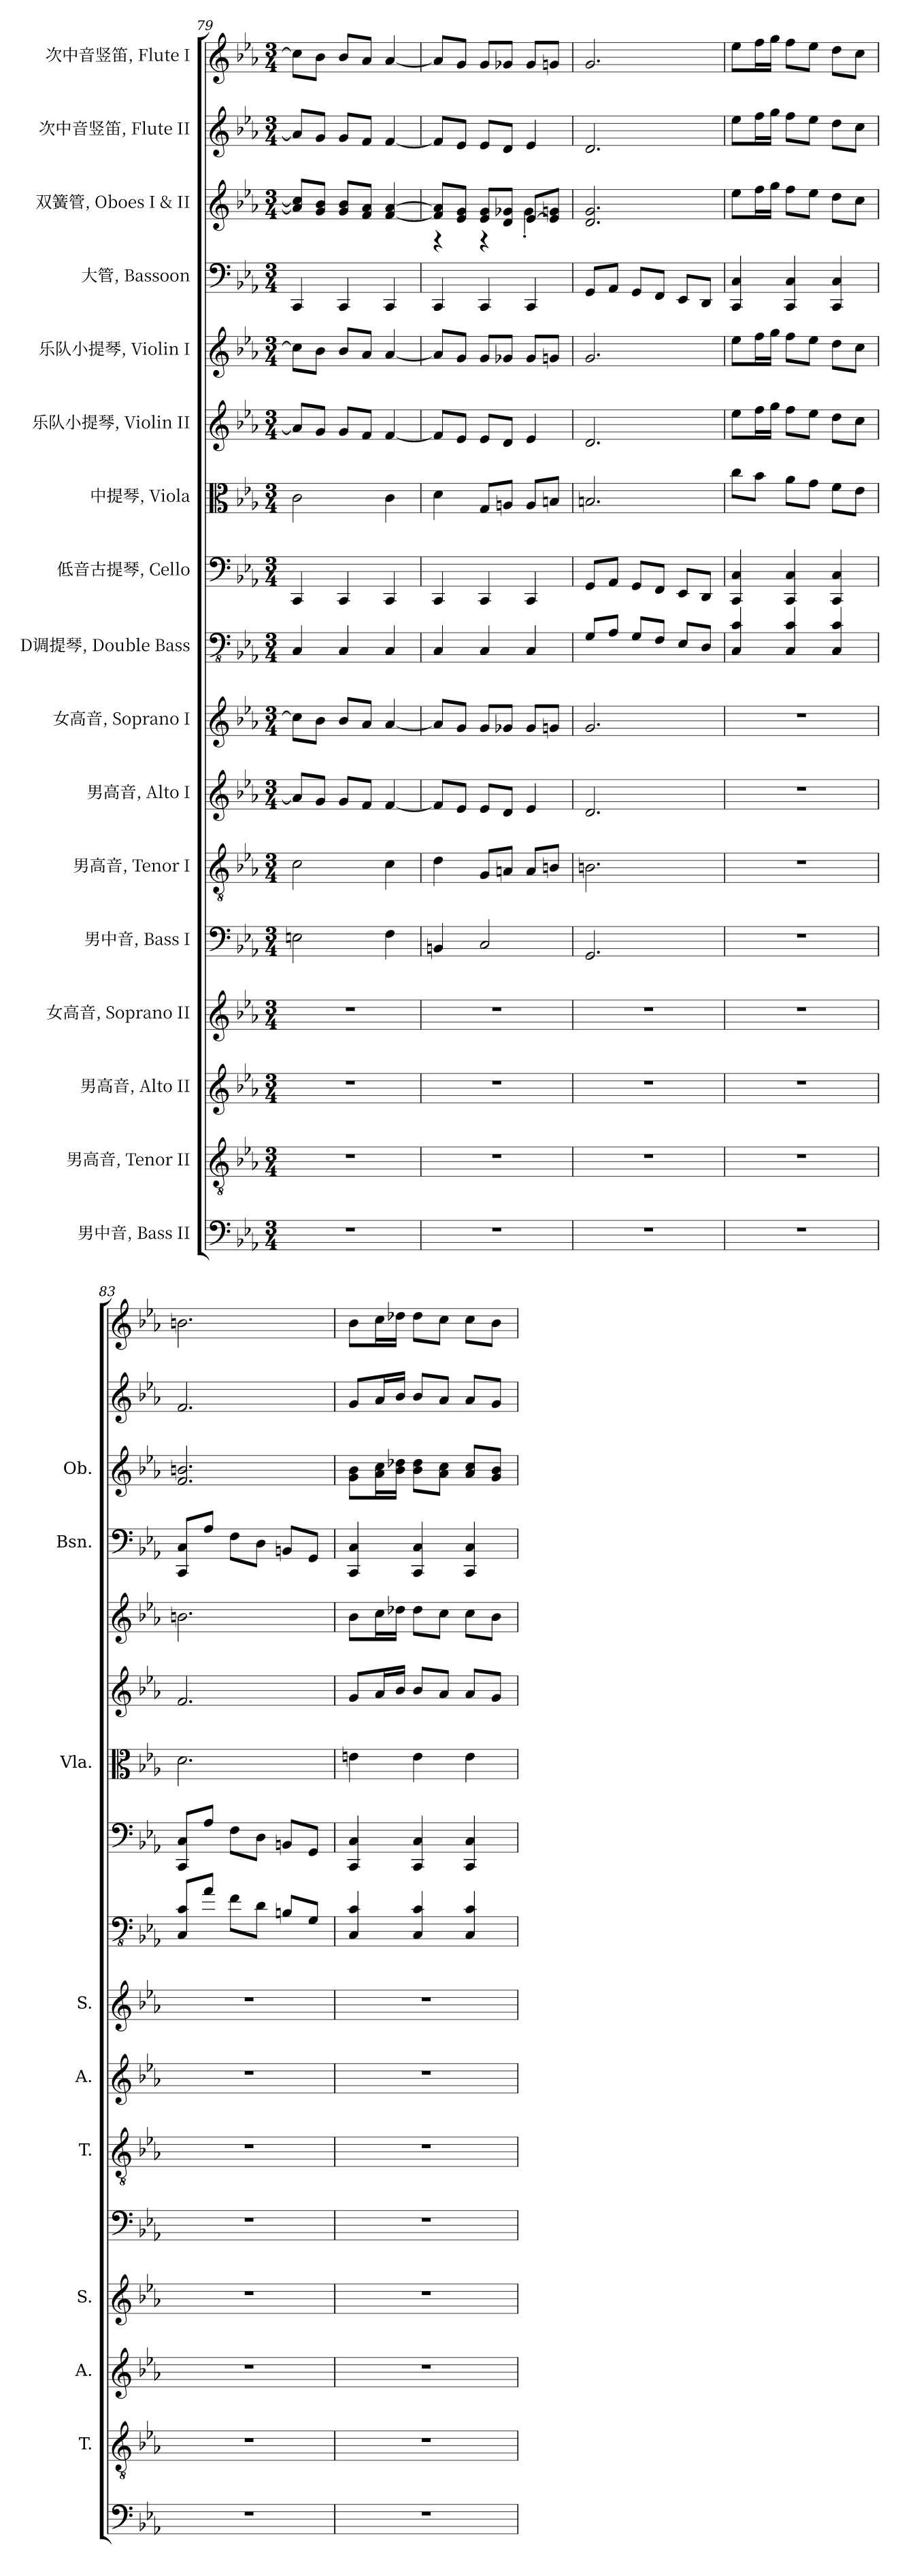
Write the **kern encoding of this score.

**kern	**kern	**kern	**kern	**kern	**kern	**kern	**kern	**kern	**kern	**kern	**kern	**kern	**kern	**kern	**kern	**kern
*part17	*part16	*part15	*part14	*part13	*part12	*part11	*part10	*part9	*part8	*part7	*part6	*part5	*part4	*part3	*part2	*part1
*staff17	*staff16	*staff15	*staff14	*staff13	*staff12	*staff11	*staff10	*staff9	*staff8	*staff7	*staff6	*staff5	*staff4	*staff3	*staff2	*staff1
*I"男中音, Bass II	*I"男高音, Tenor II	*I"男高音, Alto II	*I"女高音, Soprano II	*I"男中音, Bass I	*I"男高音, Tenor I	*I"男高音, Alto I	*I"女高音, Soprano I	*I"D调提琴, Double Bass	*I"低音古提琴, Cello	*I"中提琴, Viola	*I"乐队小提琴, Violin II	*I"乐队小提琴, Violin I	*I"大管, Bassoon	*I"双簧管, Oboes I &amp; II	*I"次中音竖笛, Flute II	*I"次中音竖笛, Flute I
*	*I'T.	*I'A.	*I'S.	*	*I'T.	*I'A.	*I'S.	*	*	*I'Vla.	*	*	*I'Bsn.	*I'Ob.	*	*
*clefF4	*clefGv2	*clefG2	*clefG2	*clefF4	*clefGv2	*clefG2	*clefG2	*clefFv4	*clefF4	*clefC3	*clefG2	*clefG2	*clefF4	*clefG2	*clefG2	*clefG2
*	*	*	*	*	*	*	*	*ITrd7c12	*	*	*	*	*	*	*	*
*k[b-e-a-]	*k[b-e-a-]	*k[b-e-a-]	*k[b-e-a-]	*k[b-e-a-]	*k[b-e-a-]	*k[b-e-a-]	*k[b-e-a-]	*k[b-e-a-]	*k[b-e-a-]	*k[b-e-a-]	*k[b-e-a-]	*k[b-e-a-]	*k[b-e-a-]	*k[b-e-a-]	*k[b-e-a-]	*k[b-e-a-]
*M3/4	*M3/4	*M3/4	*M3/4	*M3/4	*M3/4	*M3/4	*M3/4	*M3/4	*M3/4	*M3/4	*M3/4	*M3/4	*M3/4	*M3/4	*M3/4	*M3/4
=79	=79	=79	=79	=79	=79	=79	=79	=79	=79	=79	=79	=79	=79	=79	=79	=79
2.r	2.r	2.r	2.r	2En\	2c\	8a-/L]	8cc\L]	4CCC/	4CC/	2c\	8a-/L]	8cc\L]	4CC/	8a-/] 8cc/]L	8a-/L]	8cc\L]
.	.	.	.	.	.	8g/J	8b-\J	.	.	.	8g/J	8b-\J	.	8g/ 8b-/J	8g/J	8b-\J
.	.	.	.	.	.	8g/L	8b-/L	4CCC/	4CC/	.	8g/L	8b-/L	4CC/	8g/ 8b-/L	8g/L	8b-/L
.	.	.	.	.	.	8f/J	8a-/J	.	.	.	8f/J	8a-/J	.	8f/ 8a-/J	8f/J	8a-/J
.	.	.	.	4F\	4c\	[4f/	[4a-/	4CCC/	4CC/	4c\	[4f/	[4a-/	4CC/	[4f/ [4a-/	[4f/	[4a-/
!!LO:PB:g=z
=80	=80	=80	=80	=80	=80	=80	=80	=80	=80	=80	=80	=80	=80	=80	=80	=80
*	*	*	*	*	*	*	*	*	*	*	*	*	*	*^	*	*
2.r	2.r	2.r	2.r	4BBn/	4d\	8f/L]	8a-/L]	4CCC/	4CC/	4d\	8f/L]	8a-/L]	4CC/	8f/] 8a-/]L	4r	8f/L]	8a-/L]
.	.	.	.	.	.	8e-/J	8g/J	.	.	.	8e-/J	8g/J	.	8e-/ 8g/J	.	8e-/J	8g/J
.	.	.	.	2C/	8G/L	8e-/L	8g/L	4CCC/	4CC/	8G/L	8e-/L	8g/L	4CC/	8e-/ 8g/L	4r	8e-/L	8g/L
.	.	.	.	.	8An/J	8d/J	8g-X/J	.	.	8An/J	8d/J	8g-X/J	.	8d/ 8g-X/J	.	8d/J	8g-X/J
.	.	.	.	.	8A/L	4e-/	8g-/L	4CCC/	4CC/	8A/L	4e-/	8g-/L	4CC/	[8e-/L	4g-'\	4e-/	8g-/L
.	.	.	.	.	8Bn/J	.	8gn/J	.	.	8Bn/J	.	8gn/J	.	8e-/] 8gn/J	.	.	8gn/J
*	*	*	*	*	*	*	*	*	*	*	*	*	*	*v	*v	*	*
=81	=81	=81	=81	=81	=81	=81	=81	=81	=81	=81	=81	=81	=81	=81	=81	=81
2.r	2.r	2.r	2.r	2.GG/	2.Bn\	2.d/	2.g/	8GGG/L	8GG/L	2.Bn/	2.d/	2.g/	8GG/L	2.d/ 2.g/	2.d/	2.g/
.	.	.	.	.	.	.	.	8AAA-/J	8AA-/J	.	.	.	8AA-/J	.	.	.
.	.	.	.	.	.	.	.	8GGG/L	8GG/L	.	.	.	8GG/L	.	.	.
.	.	.	.	.	.	.	.	8FFF/J	8FF/J	.	.	.	8FF/J	.	.	.
.	.	.	.	.	.	.	.	8EEE-/L	8EE-/L	.	.	.	8EE-/L	.	.	.
.	.	.	.	.	.	.	.	8DDD/J	8DD/J	.	.	.	8DD/J	.	.	.
=82	=82	=82	=82	=82	=82	=82	=82	=82	=82	=82	=82	=82	=82	=82	=82	=82
*	*	*	*	*	*	*	*	*	*	*	*	*	*	*	*	*MM72
2.r	2.r	2.r	2.r	2.r	2.r	2.r	2.r	4CCC/ 4CC/	4CC/ 4C/	8cc\L	8ee-\L	8ee-\L	4CC/ 4C/	8ee-\L	8ee-\L	8ee-\L
.	.	.	.	.	.	.	.	.	.	8b-\J	16ff\L	16ff\L	.	16ff\L	16ff\L	16ff\L
.	.	.	.	.	.	.	.	.	.	.	16gg\JJ	16gg\JJ	.	16gg\JJ	16gg\JJ	16gg\JJ
.	.	.	.	.	.	.	.	4CCC/ 4CC/	4CC/ 4C/	8a-\L	8ff\L	8ff\L	4CC/ 4C/	8ff\L	8ff\L	8ff\L
.	.	.	.	.	.	.	.	.	.	8g\J	8ee-\J	8ee-\J	.	8ee-\J	8ee-\J	8ee-\J
.	.	.	.	.	.	.	.	4CCC/ 4CC/	4CC/ 4C/	8f\L	8dd\L	8dd\L	4CC/ 4C/	8dd\L	8dd\L	8dd\L
.	.	.	.	.	.	.	.	.	.	8e-\J	8cc\J	8cc\J	.	8cc\J	8cc\J	8cc\J
=83	=83	=83	=83	=83	=83	=83	=83	=83	=83	=83	=83	=83	=83	=83	=83	=83
2.r	2.r	2.r	2.r	2.r	2.r	2.r	2.r	8CCC/ 8CC/L	8CC/ 8C/L	2.d\	2.f/	2.bn\	8CC/ 8C/L	2.f/ 2.bn/	2.f/	2.bn\
.	.	.	.	.	.	.	.	8AA-/J	8A-/J	.	.	.	8A-/J	.	.	.
.	.	.	.	.	.	.	.	8FF\L	8F\L	.	.	.	8F\L	.	.	.
.	.	.	.	.	.	.	.	8DD\J	8D\J	.	.	.	8D\J	.	.	.
.	.	.	.	.	.	.	.	8BBBn/L	8BBn/L	.	.	.	8BBn/L	.	.	.
.	.	.	.	.	.	.	.	8GGG/J	8GG/J	.	.	.	8GG/J	.	.	.
=84	=84	=84	=84	=84	=84	=84	=84	=84	=84	=84	=84	=84	=84	=84	=84	=84
2.r	2.r	2.r	2.r	2.r	2.r	2.r	2.r	4CCC/ 4CC/	4CC/ 4C/	4en\	8g/L	8b-\L	4CC/ 4C/	8g\ 8b-\L	8g/L	8b-\L
.	.	.	.	.	.	.	.	.	.	.	16a-/L	16cc\L	.	16a-\ 16cc\L	16a-/L	16cc\L
.	.	.	.	.	.	.	.	.	.	.	16b-/JJ	16dd-X\JJ	.	16b-\ 16dd-X\JJ	16b-/JJ	16dd-X\JJ
.	.	.	.	.	.	.	.	4CCC/ 4CC/	4CC/ 4C/	4e\	8b-/L	8dd-\L	4CC/ 4C/	8b-\ 8dd-\L	8b-/L	8dd-\L
.	.	.	.	.	.	.	.	.	.	.	8a-/J	8cc\J	.	8a-\ 8cc\J	8a-/J	8cc\J
.	.	.	.	.	.	.	.	4CCC/ 4CC/	4CC/ 4C/	4e\	8a-/L	8cc\L	4CC/ 4C/	8a-/ 8cc/L	8a-/L	8cc\L
.	.	.	.	.	.	.	.	.	.	.	8g/J	8b-\J	.	8g/ 8b-/J	8g/J	8b-\J
=	=	=	=	=	=	=	=	=	=	=	=	=	=	=	=	=
*-	*-	*-	*-	*-	*-	*-	*-	*-	*-	*-	*-	*-	*-	*-	*-	*-
